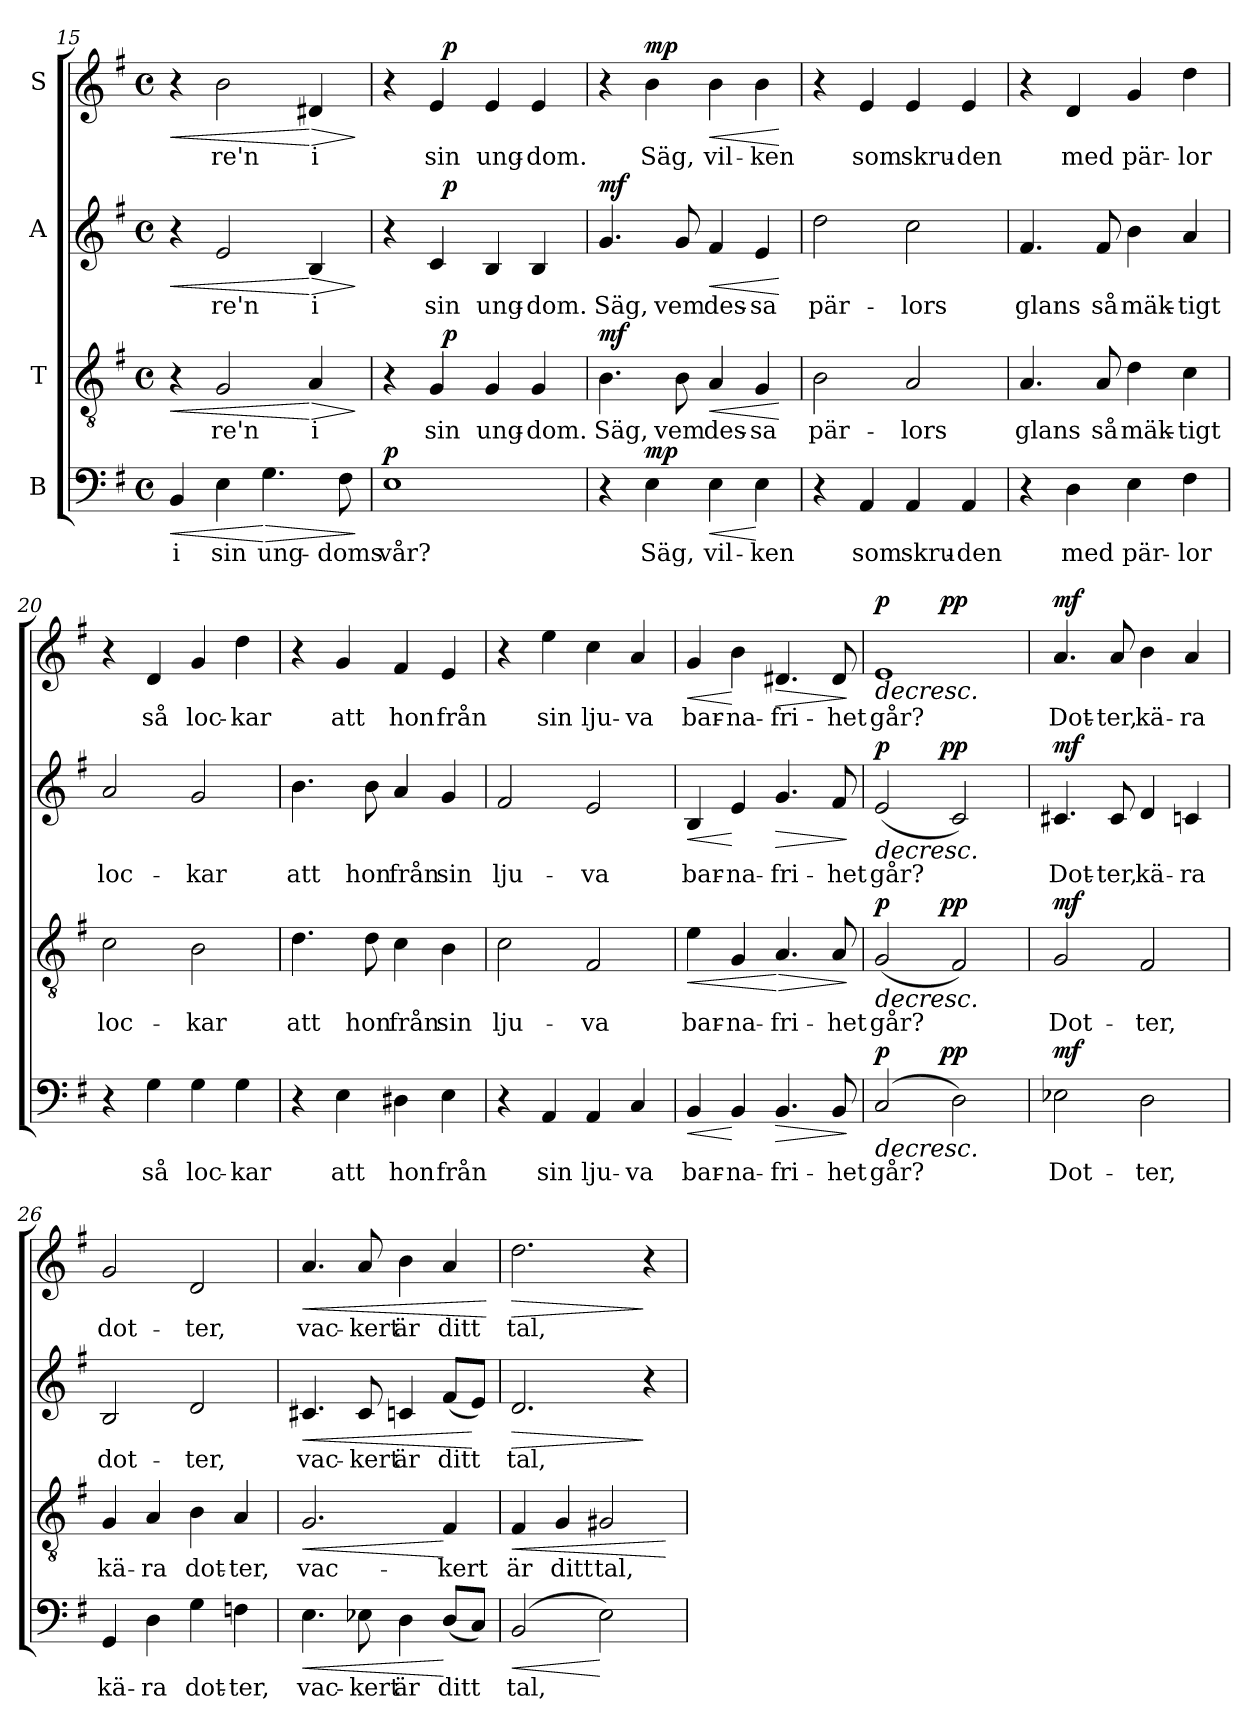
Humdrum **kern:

**kern	**text	**dynam	**kern	**text	**dynam	**kern	**text	**dynam	**kern	**text	**dynam
*part4	*part4	*part4	*part3	*part3	*part3	*part2	*part2	*part2	*part1	*part1	*part1
*staff4	*staff4	*staff4	*staff3	*staff3	*staff3	*staff2	*staff2	*staff2	*staff1	*staff1	*staff1
*I"B	*	*	*I"T	*	*	*I"A	*	*	*I"S	*	*
*clefF4	*	*	*clefGv2	*	*	*clefG2	*	*	*clefG2	*	*
*k[f#]	*	*	*k[f#]	*	*	*k[f#]	*	*	*k[f#]	*	*
*G:	*	*	*G:	*	*	*G:	*	*	*G:	*	*
*M4/4	*	*	*M4/4	*	*	*M4/4	*	*	*M4/4	*	*
*met(c)	*	*	*met(c)	*	*	*met(c)	*	*	*met(c)	*	*
=15	=15	=15	=15	=15	=15	=15	=15	=15	=15	=15	=15
!	!LO:LY:b	!LO:HP:b	!	!	!LO:HP:b	!	!	!LO:HP:b	!	!	!LO:HP:b
4BB/	i	<	4r	.	<	4r	.	<	4r	.	<
!	!LO:LY:b	!	!	!LO:LY:b	!	!	!LO:LY:b	!	!	!LO:LY:b	!
4E\	sin	.	2G/	re'n	.	2e/	re'n	.	2b\	re'n	.
!	!LO:LY:b	!LO:HP:n=1:b	!	!	!	!	!	!	!	!	!
4.G\	ung-	[ >	.	.	.	.	.	.	.	.	.
!	!	!	!	!LO:LY:b	!LO:HP:n=1:b	!	!LO:LY:b	!LO:HP:n=1:b	!	!LO:LY:b	!LO:HP:n=1:b
.	.	.	4A/	i	[ >	4B/	i	[ >	4d#X/	i	[ >
!	!LO:LY:b	!	!	!	!	!	!	!	!	!	!
8F#\	-doms	.	.	.	.	.	.	.	.	.	.
.	.	]	.	.	]	.	.	]	.	.	]
=16	=16	=16	=16	=16	=16	=16	=16	=16	=16	=16	=16
!	!LO:LY:b	!LO:DY:a	!	!	!	!	!	!	!	!	!
*	*	*	*^	*	*	*^	*	*	*^	*	*
1E	vår?	p	4r	4ryy	.	.	4r	4ryy	.	.	4r	4ryy	.	.
!	!	!	!	!	!LO:LY:b	!	!	!	!LO:LY:b	!	!	!	!LO:LY:b	!
.	.	.	4G/	32ryy	sin	.	4c/	32ryy	sin	.	4e/	32ryy	sin	.
!	!	!	!	!	!	!LO:DY:a	!	!	!	!LO:DY:a	!	!	!	!LO:DY:a
.	.	.	.	2ryy	.	p	.	2ryy	.	p	.	2ryy	.	p
!	!	!	!	!	!LO:LY:b	!	!	!	!LO:LY:b	!	!	!	!LO:LY:b	!
.	.	.	4G/	.	ung-	.	4B/	.	ung-	.	4e/	.	ung-	.
!	!	!	!	!	!LO:LY:b	!	!	!	!LO:LY:b	!	!	!	!LO:LY:b	!
.	.	.	4G/	.	-dom.	.	4B/	.	-dom.	.	4e/	.	-dom.	.
.	.	.	.	8..ryy	.	.	.	8..ryy	.	.	.	8..ryy	.	.
=17	=17	=17	=17	=17	=17	=17	=17	=17	=17	=17	=17	=17	=17	=17
!	!	!	!	!	!LO:LY:b	!LO:DY:a	!	!	!LO:LY:b	!LO:DY:a	!	!	!	!
*	*	*	*v	*v	*	*	*	*	*	*	*v	*v	*	*
*	*	*	*	*	*	*v	*v	*	*	*	*	*
4r	.	.	4.B\	Säg,	mf	4.g/	Säg,	mf	4r	.	.
!	!LO:LY:b	!LO:DY:a	!	!	!	!	!	!	!	!LO:LY:b	!LO:DY:a
4E\	Säg,	mp	.	.	.	.	.	.	4b\	Säg,	mp
!	!	!	!	!LO:LY:b	!	!	!LO:LY:b	!	!	!	!
.	.	.	8B\	vem	.	8g/	vem	.	.	.	.
!	!LO:LY:b	!LO:HP:b	!	!LO:LY:b	!LO:HP:b	!	!LO:LY:b	!LO:HP:b	!	!LO:LY:b	!LO:HP:b
4E\	vil-	<	4A/	des-	<	4f#/	des-	<	4b\	vil-	<
!	!LO:LY:b	!	!	!LO:LY:b	!	!	!LO:LY:b	!	!	!LO:LY:b	!
4E\	-ken	[	4G/	-sa	.	4e/	-sa	.	4b\	-ken	.
.	.	.	.	.	[	.	.	[	.	.	[
!!LO:LB:g=z
=18	=18	=18	=18	=18	=18	=18	=18	=18	=18	=18	=18
!	!	!	!	!LO:LY:b	!	!	!LO:LY:b	!	!	!	!
4r	.	.	2B\	pär-	.	2dd\	pär-	.	4r	.	.
!	!LO:LY:b	!	!	!	!	!	!	!	!	!LO:LY:b	!
4AA/	som	.	.	.	.	.	.	.	4e/	som	.
!	!LO:LY:b	!	!	!LO:LY:b	!	!	!LO:LY:b	!	!	!LO:LY:b	!
4AA/	skru-	.	2A/	-lors	.	2cc\	-lors	.	4e/	skru-	.
!	!LO:LY:b	!	!	!	!	!	!	!	!	!LO:LY:b	!
4AA/	-den	.	.	.	.	.	.	.	4e/	-den	.
=19	=19	=19	=19	=19	=19	=19	=19	=19	=19	=19	=19
!	!	!	!	!LO:LY:b	!	!	!LO:LY:b	!	!	!	!
4r	.	.	4.A/	glans	.	4.f#/	glans	.	4r	.	.
!	!LO:LY:b	!	!	!	!	!	!	!	!	!LO:LY:b	!
4D\	med	.	.	.	.	.	.	.	4d/	med	.
!	!	!	!	!LO:LY:b	!	!	!LO:LY:b	!	!	!	!
.	.	.	8A/	så	.	8f#/	så	.	.	.	.
!	!LO:LY:b	!	!	!LO:LY:b	!	!	!LO:LY:b	!	!	!LO:LY:b	!
4E\	pär-	.	4d\	mäk-	.	4b\	mäk-	.	4g/	pär-	.
!	!LO:LY:b	!	!	!LO:LY:b	!	!	!LO:LY:b	!	!	!LO:LY:b	!
4F#\	-lor	.	4c\	-tigt	.	4a/	-tigt	.	4dd\	-lor	.
=20	=20	=20	=20	=20	=20	=20	=20	=20	=20	=20	=20
!	!	!	!	!LO:LY:b	!	!	!LO:LY:b	!	!	!	!
4r	.	.	2c\	loc-	.	2a/	loc-	.	4r	.	.
!	!LO:LY:b	!	!	!	!	!	!	!	!	!LO:LY:b	!
4G\	så	.	.	.	.	.	.	.	4d/	så	.
!	!LO:LY:b	!	!	!LO:LY:b	!	!	!LO:LY:b	!	!	!LO:LY:b	!
4G\	loc-	.	2B\	-kar	.	2g/	-kar	.	4g/	loc-	.
!	!LO:LY:b	!	!	!	!	!	!	!	!	!LO:LY:b	!
4G\	-kar	.	.	.	.	.	.	.	4dd\	-kar	.
=21	=21	=21	=21	=21	=21	=21	=21	=21	=21	=21	=21
!	!	!	!	!LO:LY:b	!	!	!LO:LY:b	!	!	!	!
4r	.	.	4.d\	att	.	4.b\	att	.	4r	.	.
!	!LO:LY:b	!	!	!	!	!	!	!	!	!LO:LY:b	!
4E\	att	.	.	.	.	.	.	.	4g/	att	.
!	!	!	!	!LO:LY:b	!	!	!LO:LY:b	!	!	!	!
.	.	.	8d\	hon	.	8b\	hon	.	.	.	.
!	!LO:LY:b	!	!	!LO:LY:b	!	!	!LO:LY:b	!	!	!LO:LY:b	!
4D#X\	hon	.	4c\	från	.	4a/	från	.	4f#/	hon	.
!	!LO:LY:b	!	!	!LO:LY:b	!	!	!LO:LY:b	!	!	!LO:LY:b	!
4E\	från	.	4B\	sin	.	4g/	sin	.	4e/	från	.
=22	=22	=22	=22	=22	=22	=22	=22	=22	=22	=22	=22
!	!	!	!	!LO:LY:b	!	!	!LO:LY:b	!	!	!	!
4r	.	.	2c\	lju-	.	2f#/	lju-	.	4r	.	.
!	!LO:LY:b	!	!	!	!	!	!	!	!	!LO:LY:b	!
4AA/	sin	.	.	.	.	.	.	.	4ee\	sin	.
!	!LO:LY:b	!	!	!LO:LY:b	!	!	!LO:LY:b	!	!	!LO:LY:b	!
4AA/	lju-	.	2F#/	-va	.	2e/	-va	.	4cc\	lju-	.
!	!LO:LY:b	!	!	!	!	!	!	!	!	!LO:LY:b	!
4C/	-va	.	.	.	.	.	.	.	4a/	-va	.
=23	=23	=23	=23	=23	=23	=23	=23	=23	=23	=23	=23
!	!LO:LY:b	!LO:HP:b	!	!LO:LY:b	!LO:HP:b	!	!LO:LY:b	!LO:HP:b	!	!LO:LY:b	!LO:HP:b
4BB/	bar-	<	4e\	bar-	<	4B/	bar-	<	4g/	bar-	<
!	!LO:LY:b	!	!	!LO:LY:b	!	!	!LO:LY:b	!	!	!LO:LY:b	!
4BB/	-na-	[	4G/	-na-	.	4e/	-na-	[	4b\	-na-	[
!	!LO:LY:b	!LO:HP:b	!	!LO:LY:b	!LO:HP:n=1:b	!	!LO:LY:b	!LO:HP:b	!	!LO:LY:b	!LO:HP:b
4.BB/	-fri-	>	4.A/	-fri-	[ >	4.g/	-fri-	>	4.d#X/	-fri-	>
!	!LO:LY:b	!	!	!LO:LY:b	!	!	!LO:LY:b	!	!	!LO:LY:b	!
8BB/	-het	.	8A/	-het	.	8f#/	-het	.	8d#/	-het	.
.	.	]	.	.	]	.	.	]	.	.	]
!!LO:LB:g=z
=24	=24	=24	=24	=24	=24	=24	=24	=24	=24	=24	=24
!	!	!	!	!	!	!	!	!	!LO:TX:a:Bi:t=rit. molto	!	!
!	!	!	!	!	!	!LO:TX:a:Bi:t=rit. molto	!	!	!	!	!
!	!	!	!LO:TX:a:Bi:t=rit. molto	!	!	!	!	!	!	!	!
!LO:TX:a:Bi:t=rit. molto	!	!	!	!	!	!	!	!	!	!	!
!	!LO:LY:b	!LO:HP:b	!	!LO:LY:b	!LO:HP:b	!	!LO:LY:b	!LO:HP:b	!	!LO:LY:b	!LO:HP:b
!	!	!LO:DY:n=1:a	!	!	!LO:DY:n=1:a	!	!	!LO:DY:n=1:a	!	!	!LO:DY:n=1:a
*^	*	*	*^	*	*	*^	*	*	*^	*	*
(>2C/	4...ryy	går?	> p	(<2G/	4...ryy	går?	> p	(<2e/	4...ryy	går?	> p	1e	4...ryy	går?	> p
!	!	!	!LO:DY:n=2:a	!	!	!	!LO:DY:n=2:a	!	!	!	!LO:DY:n=2:a	!	!	!	!LO:DY:n=2:a
.	2ryy	.	pp	.	2ryy	.	pp	.	2ryy	.	pp	.	2ryy	.	pp
2D\)	.	.	]	2F#/)	.	.	]	2c/)	.	.	]	.	.	.	.
.	32ryy	.	.	.	32ryy	.	.	.	32ryy	.	.	.	32ryy	.	.
.	.	.	.	.	.	.	.	.	.	.	.	.	.	.	]
=25	=25	=25	=25	=25	=25	=25	=25	=25	=25	=25	=25	=25	=25	=25	=25
!	!	!	!	!	!	!	!	!	!	!	!	!LO:TX:a:Bi:t=a tempo	!	!	!
!	!	!	!	!	!	!	!	!LO:TX:a:Bi:t=a tempo	!	!	!	!	!	!	!
!	!	!	!	!LO:TX:a:Bi:t=a tempo	!	!	!	!	!	!	!	!	!	!	!
!LO:TX:a:Bi:t=a tempo	!	!	!	!	!	!	!	!	!	!	!	!	!	!	!
!	!	!LO:LY:b	!LO:DY:a	!	!	!LO:LY:b	!LO:DY:a	!	!	!LO:LY:b	!LO:DY:a	!	!	!LO:LY:b	!LO:DY:a
*v	*v	*	*	*	*	*	*	*v	*v	*	*	*v	*v	*	*
*	*	*	*v	*v	*	*	*	*	*	*	*	*
2E-X\	Dot-	mf	2G/	Dot-	mf	4.c#X/	Dot-	mf	4.a/	Dot-	mf
!	!	!	!	!	!	!	!LO:LY:b	!	!	!LO:LY:b	!
.	.	.	.	.	.	8c#/	-ter,	.	8a/	-ter,	.
!	!LO:LY:b	!	!	!LO:LY:b	!	!	!LO:LY:b	!	!	!LO:LY:b	!
2D\	-ter,	.	2F#/	-ter,	.	4d/	kä-	.	4b\	kä-	.
!	!	!	!	!	!	!	!LO:LY:b	!	!	!LO:LY:b	!
.	.	.	.	.	.	4cn/	-ra	.	4a/	-ra	.
=26	=26	=26	=26	=26	=26	=26	=26	=26	=26	=26	=26
!	!LO:LY:b	!	!	!LO:LY:b	!	!	!LO:LY:b	!	!	!LO:LY:b	!
4GG/	kä-	.	4G/	kä-	.	2B/	dot-	.	2g/	dot-	.
!	!LO:LY:b	!	!	!LO:LY:b	!	!	!	!	!	!	!
4D\	-ra	.	4A/	-ra	.	.	.	.	.	.	.
!	!LO:LY:b	!	!	!LO:LY:b	!	!	!LO:LY:b	!	!	!LO:LY:b	!
4G\	dot-	.	4B\	dot-	.	2d/	-ter,	.	2d/	-ter,	.
!	!LO:LY:b	!	!	!LO:LY:b	!	!	!	!	!	!	!
4Fn\	-ter,	.	4A/	-ter,	.	.	.	.	.	.	.
=27	=27	=27	=27	=27	=27	=27	=27	=27	=27	=27	=27
!	!LO:LY:b	!LO:HP:b	!	!LO:LY:b	!LO:HP:b	!	!LO:LY:b	!LO:HP:b	!	!LO:LY:b	!LO:HP:b
4.E\	vac-	<	2.G/	vac-	<	4.c#X/	vac-	<	4.a/	vac-	<
!	!LO:LY:b	!	!	!	!	!	!LO:LY:b	!	!	!LO:LY:b	!
8E-X\	-kert	.	.	.	.	8c#/	-kert	.	8a/	-kert	.
!	!LO:LY:b	!	!	!	!	!	!LO:LY:b	!	!	!LO:LY:b	!
4D\	är	.	.	.	.	4cn/	är	.	4b\	är	.
!	!LO:LY:b	!	!	!LO:LY:b	!	!	!LO:LY:b	!	!	!LO:LY:b	!
(<8D/L	ditt	[	4F#/	-kert	[	(<8f#/L	ditt	.	4a/	ditt	.
8C/J)	.	.	.	.	.	8e/J)	.	[	.	.	.
.	.	.	.	.	.	.	.	.	.	.	[
=28	=28	=28	=28	=28	=28	=28	=28	=28	=28	=28	=28
!	!LO:LY:b	!LO:HP:b	!	!LO:LY:b	!LO:HP:b	!	!LO:LY:b	!LO:HP:b	!	!LO:LY:b	!LO:HP:b
(>2BB/	tal,	<	4F#/	är	<	2.d/	tal,	>	2.dd\	tal,	>
!	!	!	!	!LO:LY:b	!	!	!	!	!	!	!
.	.	.	4G/	ditt	.	.	.	.	.	.	.
!	!	!	!	!LO:LY:b	!	!	!	!	!	!	!
2E\)	.	[	2G#X/	tal,	.	.	.	.	.	.	.
.	.	.	.	.	.	4r	.	]	4r	.	]
.	.	.	.	.	[	.	.	.	.	.	.
=	=	=	=	=	=	=	=	=	=	=	=
*-	*-	*-	*-	*-	*-	*-	*-	*-	*-	*-	*-
